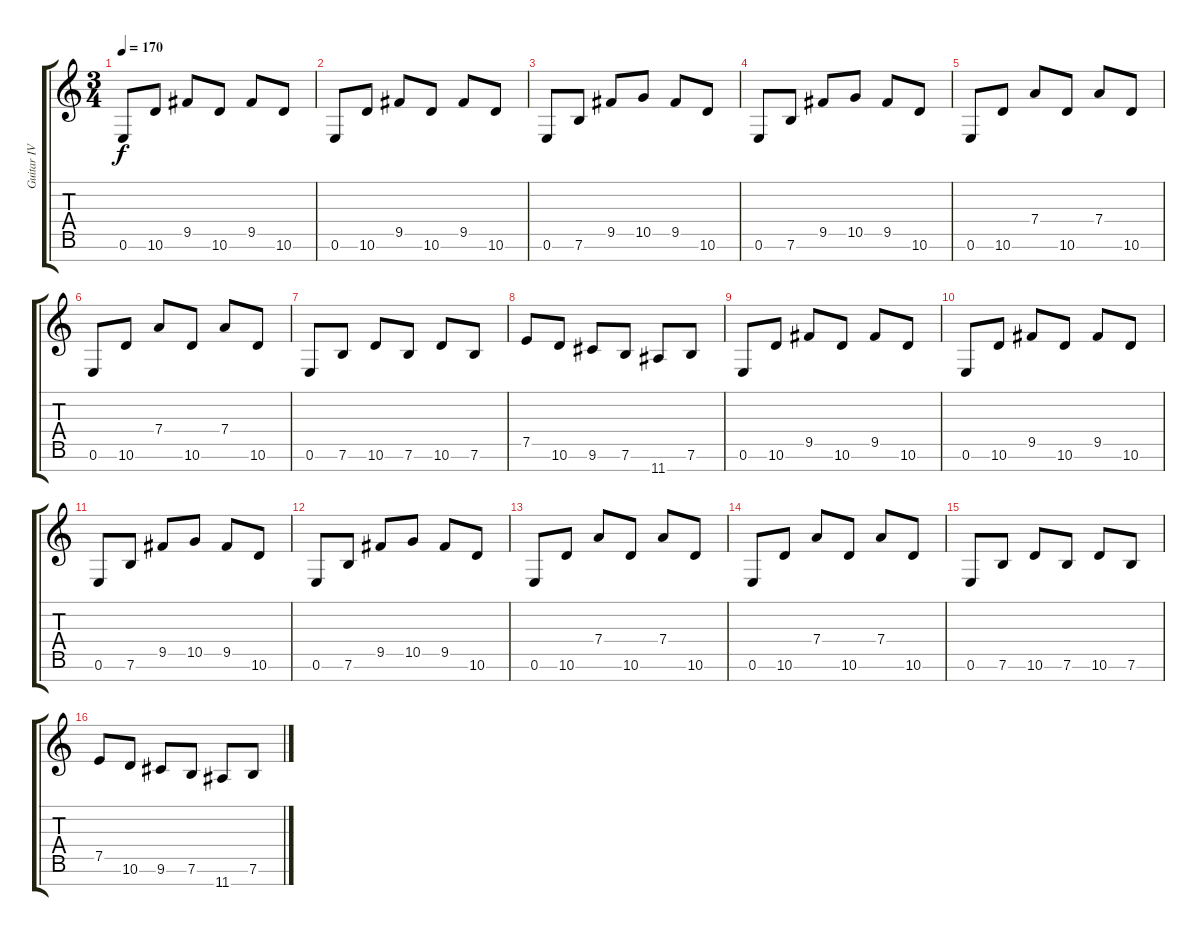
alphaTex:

\track ("Guitar IV" "Guitar IV") {instrument distortionguitar}
\staff {score tabs}
\tuning (E4 B3 G3 D3 A2 E2 B1) {hide}
\ts (3 4)
\tempo 170
\clef g2
\ks c
0.6.8{dy f balance 12} 10.6.8 9.5.8 10.6.8 9.5.8 10.6.8 |
0.6.8 10.6.8 9.5.8 10.6.8 9.5.8 10.6.8 |
0.6.8 7.6.8 9.5.8 10.5.8 9.5.8 10.6.8 |
0.6.8 7.6.8 9.5.8 10.5.8 9.5.8 10.6.8 |
0.6.8 10.6.8 7.4.8 10.6.8 7.4.8 10.6.8 |
0.6.8 10.6.8 7.4.8 10.6.8 7.4.8 10.6.8 |
0.6.8 7.6.8 10.6.8 7.6.8 10.6.8 7.6.8 |
7.5.8 10.6.8 9.6.8 7.6.8 11.7.8 7.6.8 |
0.6.8 10.6.8 9.5.8 10.6.8 9.5.8 10.6.8 |
0.6.8 10.6.8 9.5.8 10.6.8 9.5.8 10.6.8 |
0.6.8 7.6.8 9.5.8 10.5.8 9.5.8 10.6.8 |
0.6.8 7.6.8 9.5.8 10.5.8 9.5.8 10.6.8 |
0.6.8 10.6.8 7.4.8 10.6.8 7.4.8 10.6.8 |
0.6.8 10.6.8 7.4.8 10.6.8 7.4.8 10.6.8 |
0.6.8 7.6.8 10.6.8 7.6.8 10.6.8 7.6.8 |
7.5.8 10.6.8 9.6.8 7.6.8 11.7.8 7.6.8
